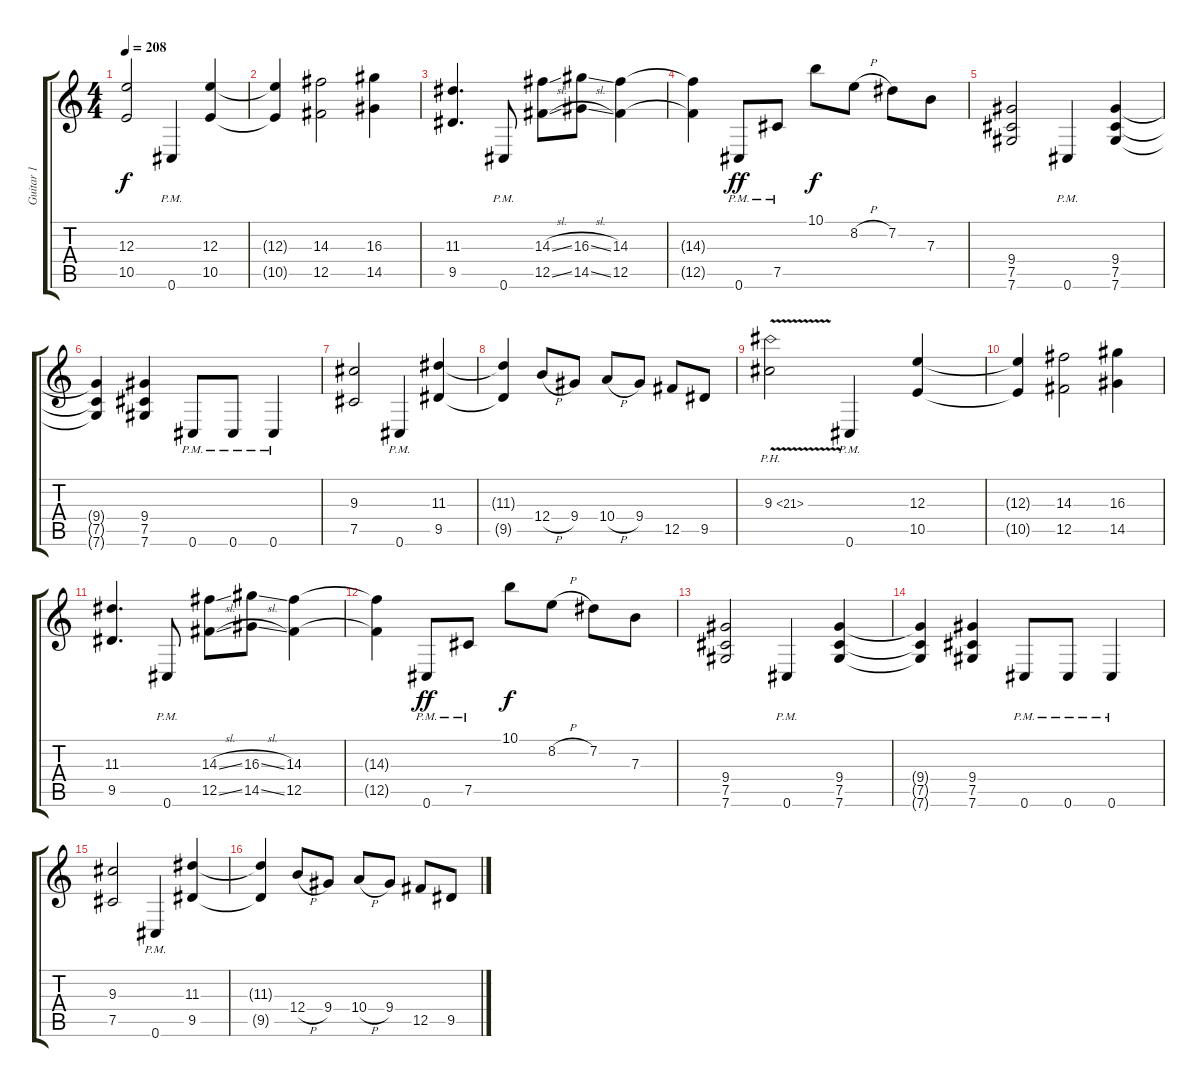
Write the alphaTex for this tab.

\track ("Guitar 1" "Guitar 1") {instrument distortionguitar}
\staff {score tabs}
\tuning (Db4 Ab3 E3 B2 Gb2 Db2) {hide}
\ts (4 4)
\tempo 208
\clef g2
\ks c
(12.3 10.5).2{dy f} 0.6{pm}.4 (12.3 10.5).4 |
(12.3{t} 10.5{t}).4 (14.3 12.5).2 (16.3 14.5).4 |
(11.3 9.5).4{d} 0.6{pm}.8 (14.3{sl} 12.5{sl}).8 (16.3{sl} 14.5{sl}).8 (14.3 12.5).4 |
(14.3{t} 12.5{t}).4 0.6{pm}.8{dy ff} 7.5{pm}.8 10.1.8{dy f} 8.2{h}.8 7.2.8 7.3.8 |
(9.4 7.5 7.6).2 0.6{pm}.4 (9.4 7.5 7.6).4 |
(9.4{t} 7.5{t} 7.6{t}).4 (9.4 7.5 7.6).4 0.6{pm}.8 0.6{pm}.8 0.6{pm}.4 |
(9.3 7.5).2 0.6{pm}.4 (11.3 9.5).4 |
(11.3{t} 9.5{t}).4 12.4{h}.8 9.4.8 10.4{h}.8 9.4.8 12.5.8 9.5.8 |
9.3{ph 12 v}.2 0.6{pm}.4 (12.3 10.5).4 |
(12.3{t} 10.5{t}).4 (14.3 12.5).2 (16.3 14.5).4 |
(11.3 9.5).4{d} 0.6{pm}.8 (14.3{sl} 12.5{sl}).8 (16.3{sl} 14.5{sl}).8 (14.3 12.5).4 |
(14.3{t} 12.5{t}).4 0.6{pm}.8{dy ff} 7.5{pm}.8 10.1.8{dy f} 8.2{h}.8 7.2.8 7.3.8 |
(9.4 7.5 7.6).2 0.6{pm}.4 (9.4 7.5 7.6).4 |
(9.4{t} 7.5{t} 7.6{t}).4 (9.4 7.5 7.6).4 0.6{pm}.8 0.6{pm}.8 0.6{pm}.4 |
(9.3 7.5).2 0.6{pm}.4 (11.3 9.5).4 |
(11.3{t} 9.5{t}).4 12.4{h}.8 9.4.8 10.4{h}.8 9.4.8 12.5.8 9.5.8
